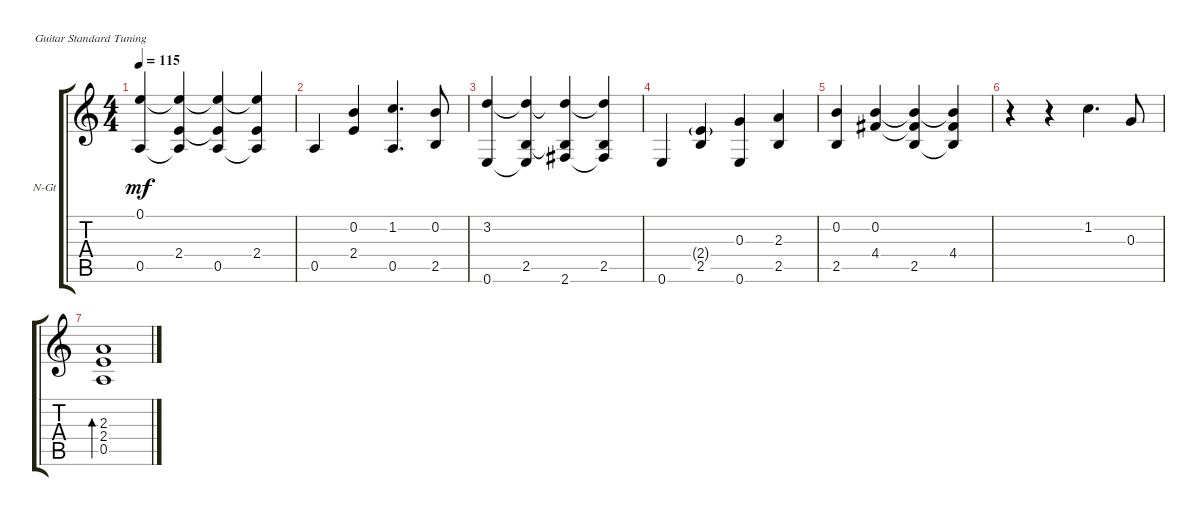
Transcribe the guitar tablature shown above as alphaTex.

\defaultSystemsLayout 4
\bracketExtendMode groupsimilarinstruments
\firstSystemTrackNameOrientation horizontal
\otherSystemsTrackNameOrientation horizontal
\track ("Nylon Guitar" "N-Gt") {instrument acousticguitarnylon}
\staff {score tabs}
\tuning (E4 B3 G3 D3 A2 E2)
\ts (4 4)
\tempo 115
\clef g2
\ks c
(0.1 0.5).4{dy mf} (2.4 0.1{t} 0.5{t}).4 (0.5 0.1{t} 2.4{t}).4 (2.4 0.1{t} 0.5{t}).4 |
0.5.4 (2.4 0.2).4 (1.2 0.5).4{d} (2.5 0.2).8 |
(3.2 0.6).4 (2.5 3.2{t} 0.6{t}).4 (2.6 3.2{t} 2.5{t}).4 (2.5 3.2{t} 2.6{t}).4 |
0.6.4 (2.5 2.4{g}).4 (0.3 0.6).4 (2.5 2.3).4 |
(2.5 0.2).4 (0.2 4.4).4 (2.5 0.2{t} 4.4{t}).4 (4.4 0.2{t} 2.5{t}).4 |
r.4 r.4 1.2.4{d} 0.3.8 |
(2.3 2.4 0.5).1{bd 203}
